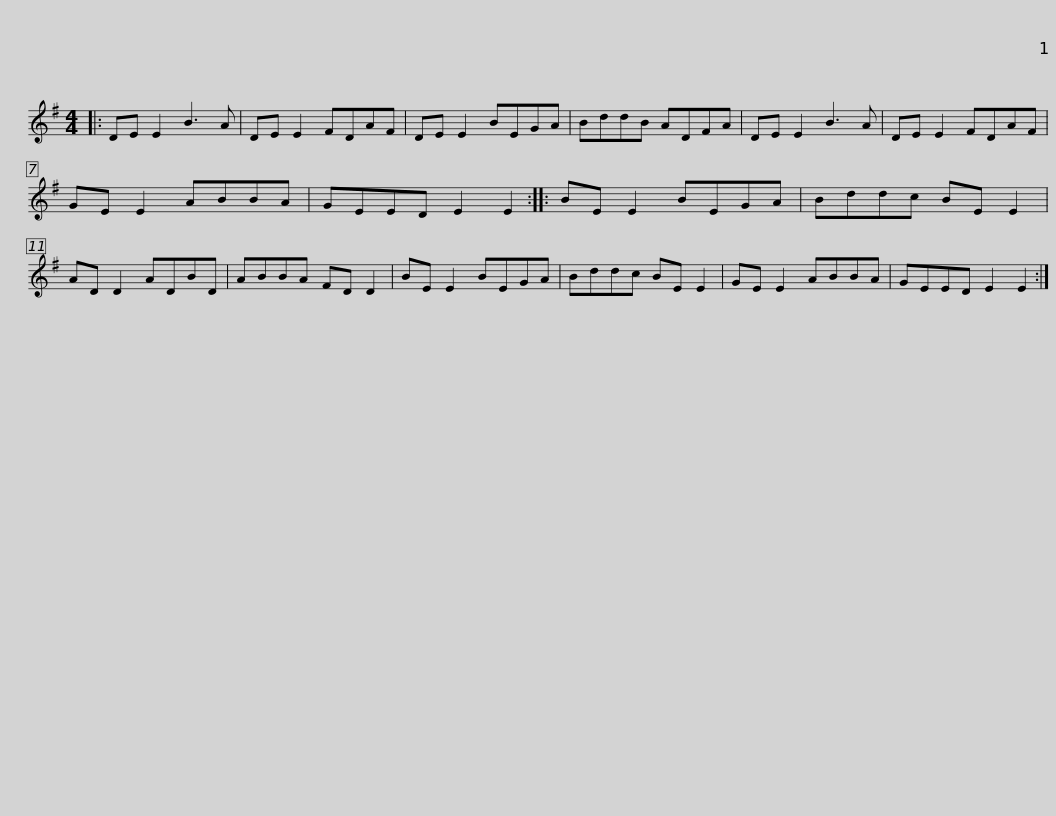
X:1
L:1/8
M:4/4
I:linebreak $
K:Emin
V:1 treble
V:1
|: DE E2 B3 A | DE E2 FDAF | DE E2 BEGA | BddB ADFA | DE E2 B3 A | %5
 DE E2 FDAF |$ GE E2 ABBA | GEED E2 E2 :: BE E2 BEGA | Bddc BE E2 | %10
 AD D2 ADBD | ABBA FD D2 |$ BE E2 BEGA | Bddc BE E2 | GE E2 ABBA | %15
 GEED E2 E2 :| %16
